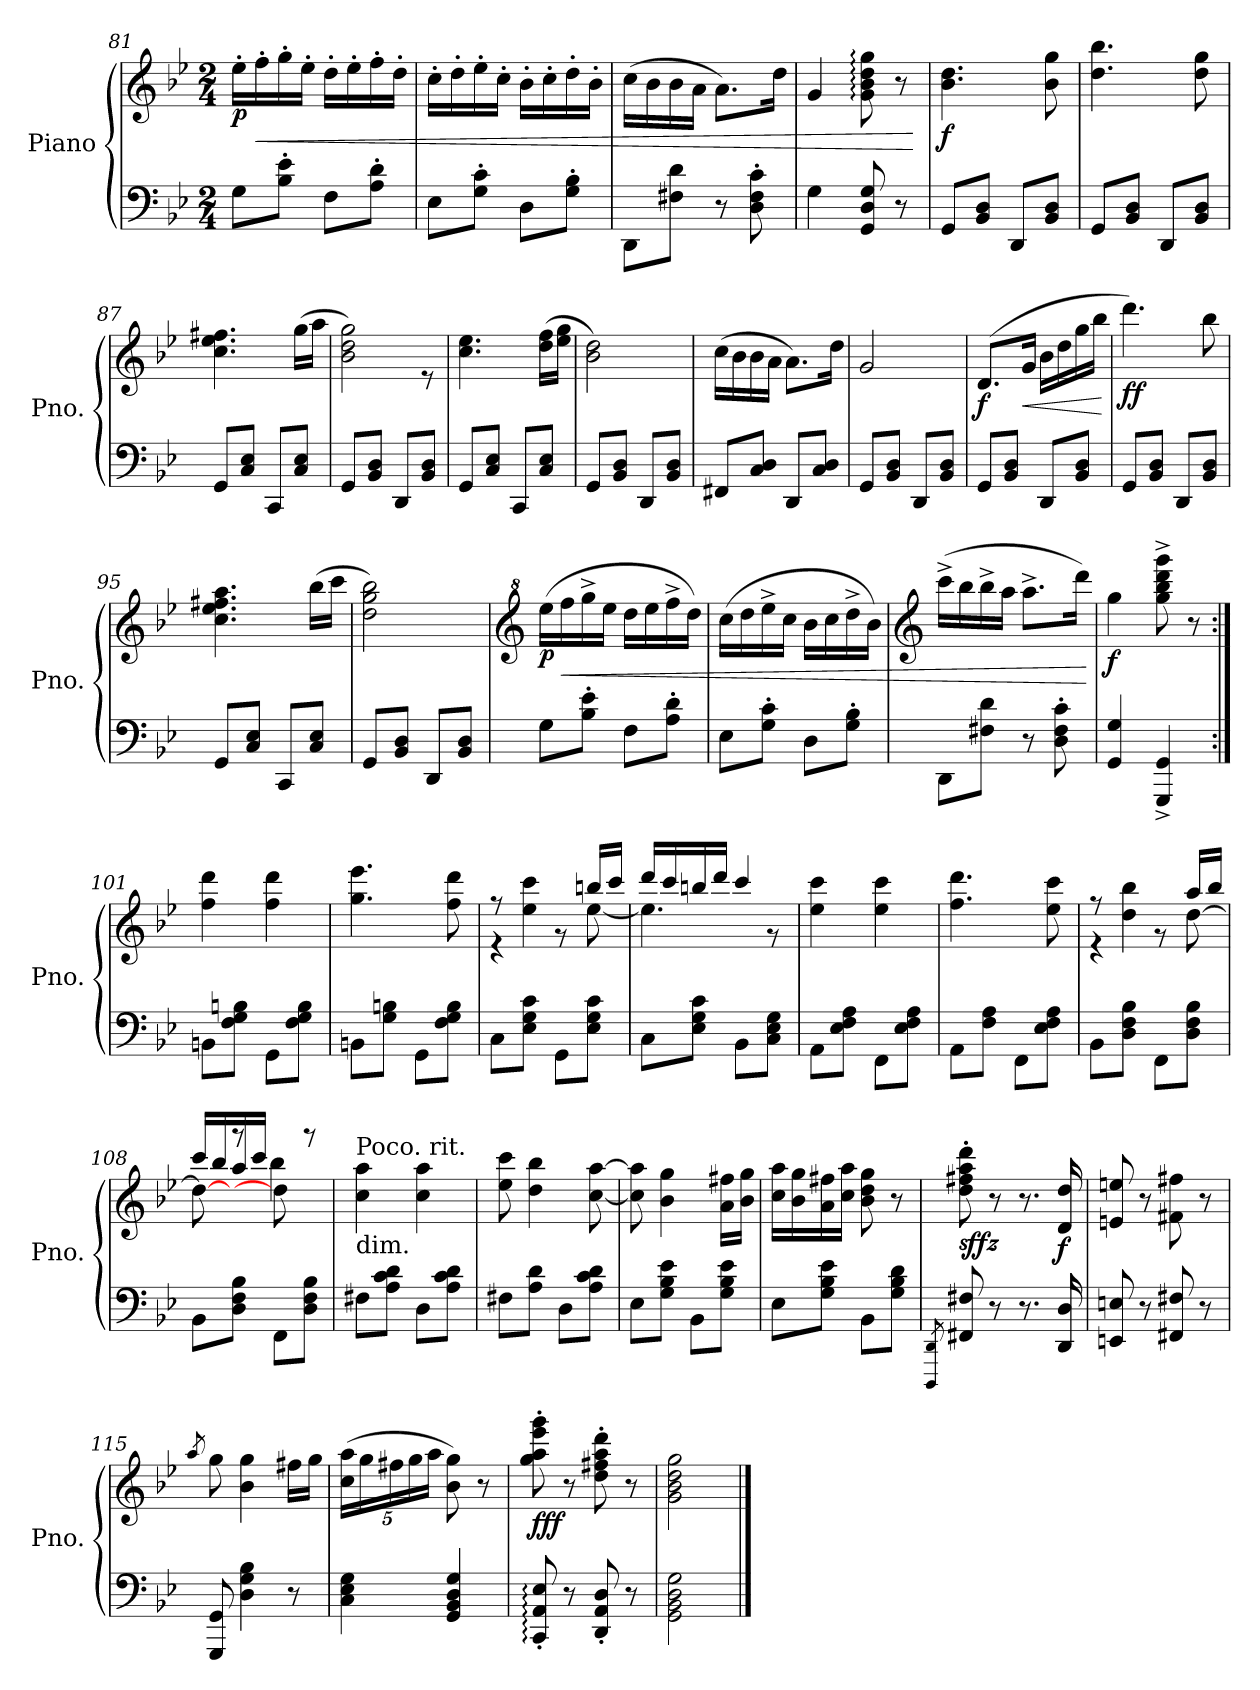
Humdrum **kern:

**kern	**kern	**dynam
*part1	*part1	*part1
*staff2	*staff1	*staff1/2
*I"Piano	*	*
*I'Pno.	*	*
*clefF4	*clefG2	*
*k[b-e-]	*k[b-e-]	*
*M2/4	*M2/4	*
=81	=81	=81
!	!	!LO:DY:b
8G\L	16ee-'\LL	p
!	!	!LO:HP:b
.	16ff'\	<
8B-\' 8e-\'J	16gg'\	.
.	16ee-'\JJ	.
8F\L	16dd'\LL	.
.	16ee-'\	.
8A\' 8d\'J	16ff'\	.
.	16dd'\JJ	.
=82	=82	=82
8E-\L	16cc'\LL	.
.	16dd'\	.
8G\' 8c\'J	16ee-'\	.
.	16cc'\JJ	.
8D\L	16b-'\LL	.
.	16cc'\	.
8G\' 8B-\'J	16dd'\	.
.	16b-'\JJ	.
=83	=83	=83
8DD\L	(16cc\LL	.
.	16b-\	.
8F#X\ 8d\J	16b-\	.
.	16a\JJ	.
8r	8.a\L)	.
8D\' 8F#\' 8c\'	.	.
.	16dd\Jk	.
=84	=84	=84
4G\	4g/	.
8GG/ 8D/ 8G/	8g\: 8b-\: 8dd\: 8gg\:	.
8r	8r	.
.	.	[
=85	=85	=85
!	!	!LO:DY:b
8GG/L	4.b-\ 4.dd\	f
8BB-/ 8D/J	.	.
8DD/L	.	.
8BB-/ 8D/J	8b-\ 8gg\	.
=86	=86	=86
8GG/L	4.dd\ 4.bb-\	.
8BB-/ 8D/J	.	.
8DD/L	.	.
8BB-/ 8D/J	8dd\ 8gg\	.
=87	=87	=87
8GG/L	4.cc\ 4.ee-\ 4.ff#X\	.
8C/ 8E-/J	.	.
8CC/L	.	.
8C/ 8E-/J	(16gg\LL	.
.	16aa\JJ	.
=88	=88	=88
*	*^	*
8GG/L	2b-\ 2dd\ 2gg\)	4.ryy	.
8BB-/ 8D/J	.	.	.
8DD/L	.	.	.
8BB-/ 8D/J	.	8r	.
*	*v	*v	*
=89	=89	=89
8GG/L	4.cc\ 4.ee-\	.
8C/ 8E-/J	.	.
8CC/L	.	.
8C/ 8E-/J	(16dd\ 16ff\LL	.
.	16ee-\ 16gg\JJ	.
=90	=90	=90
8GG/L	2b-\ 2dd\)	.
8BB-/ 8D/J	.	.
8DD/L	.	.
8BB-/ 8D/J	.	.
=91	=91	=91
8FF#X/L	(16cc\LL	.
.	16b-\	.
8C/ 8D/J	16b-\	.
.	16a\JJ	.
8DD/L	8.a\L)	.
8C/ 8D/J	.	.
.	16dd\Jk	.
=92	=92	=92
8GG/L	2g/	.
8BB-/ 8D/J	.	.
8DD/L	.	.
8BB-/ 8D/J	.	.
=93	=93	=93
!	!	!LO:DY:b
8GG/L	(8.d/L	f
8BB-/ 8D/J	.	.
!	!	!LO:HP:b
.	16g/Jk	<
8DD/L	16b-\LL	.
.	16dd\	.
8BB-/ 8D/J	16gg\	.
.	16bb-\JJ	.
.	.	[
=94	=94	=94
!	!	!LO:DY:b
8GG/L	4.ddd\)	ff
8BB-/ 8D/J	.	.
8DD/L	.	.
8BB-/ 8D/J	8bb-\	.
=95	=95	=95
8GG/L	4.cc\ 4.ee-\ 4.ff#X\ 4.aa\	.
8C/ 8E-/J	.	.
8CC/L	.	.
8C/ 8E-/J	(16bb-\LL	.
.	16ccc\JJ	.
=96	=96	=96
8GG/L	2dd\ 2gg\ 2bb-\)	.
8BB-/ 8D/J	.	.
8DD/L	.	.
8BB-/ 8D/J	.	.
=97	=97	=97
*	*clefG^2	*
!	!	!LO:DY:b
8G\L	(16eee-\LL	p
!	!	!LO:HP:b
.	16fff\	<
8B-\' 8e-\'J	16ggg^\	.
.	16eee-\JJ	.
8F\L	16ddd\LL	.
.	16eee-\	.
8A\' 8d\'J	16fff^\	.
.	16ddd\JJ)	.
=98	=98	=98
8E-\L	(16ccc\LL	.
.	16ddd\	.
8G\' 8c\'J	16eee-^\	.
.	16ccc\JJ	.
8D\L	16bb-\LL	.
.	16ccc\	.
8G\' 8B-\'J	16ddd^\	.
.	16bb-\JJ)	.
=99	=99	=99
*	*clefG2	*
8DD\L	(16ccc^\LL	.
.	16bb-\	.
8F#X\ 8d\J	16bb-^\	.
.	16aa\JJ	.
8r	8.aa^\L	.
8D\' 8F#\' 8c\'	.	.
.	16ddd\Jk)	.
.	.	[
=100	=100	=100
!	!	!LO:DY:b
4GG/ 4G/	4gg\	f
4GGG/^ 4GG/^	8gg\^ 8bb-\^ 8ddd\^ 8ggg\^	.
.	8r	.
=101:|!	=101:|!	=101:|!
8BBn\L	4ff\ 4ddd\	.
8F\ 8G\ 8Bn\J	.	.
8GG\L	4ff\ 4ddd\	.
8F\ 8G\ 8B\J	.	.
=102	=102	=102
8BBn\L	4.gg\ 4.eee-\	.
8G\ 8Bn\J	.	.
8GG\L	.	.
8F\ 8G\ 8B\J	8ff\ 8ddd\	.
=103	=103	=103
*	*^	*
8C\L	8r	4r	.
8E-\ 8G\ 8c\J	4ee-\ 4ccc\	.	.
8GG\L	.	8r	.
8E-\ 8G\ 8c\J	16bbn/LL	[8ee-\	.
.	16ccc/JJ	.	.
=104	=104	=104	=104
8C\L	16ddd/LL	4.ee-\]	.
.	16ccc/	.	.
8E-\ 8G\ 8c\J	16bbn/	.	.
.	16ddd/JJ	.	.
8BB-\L	4ccc/	.	.
8C\ 8E-\ 8G\J	.	8r	.
*	*v	*v	*
=105	=105	=105
8AA\L	4ee-\ 4ccc\	.
8E-\ 8F\ 8A\J	.	.
8FF\L	4ee-\ 4ccc\	.
8E-\ 8F\ 8A\J	.	.
=106	=106	=106
8AA\L	4.ff\ 4.ddd\	.
8F\ 8A\J	.	.
8FF\L	.	.
8E-\ 8F\ 8A\J	8ee-\ 8ccc\	.
=107	=107	=107
*	*^	*
8BB-\L	8r	4r	.
8D\ 8F\ 8B-\J	4dd\ 4bb-\	.	.
8FF\L	.	8r	.
8D\ 8F\ 8B-\J	[8dd\	16aa/LL	.
.	.	16bb-/JJ	.
=108	=108	=108	=108
8BB-\L	8dd\_	16ccc/LL	.
.	.	16bb-/	.
8D\ 8F\ 8B-\J	8r	16aa/	.
.	.	16ccc/JJ	.
8FF\L	8dd\]	4bb-\	.
8D\ 8F\ 8B-\J	8r	.	.
*	*v	*v	*
=109	=109	=109
!	!LO:TX:a:t=Poco. rit.	!
!	!LO:TX:b:t=dim.	!
8F#X\L	4cc\ 4aa\	.
8A\ 8c\ 8d\J	.	.
8D\L	4cc\ 4aa\	.
8A\ 8c\ 8d\J	.	.
=110	=110	=110
8F#X\L	8ee-\ 8ccc\	.
8A\ 8d\J	4dd\ 4bb-\	.
8D\L	.	.
8A\ 8c\ 8d\J	[8cc\ [8aa\	.
=111	=111	=111
8E-\L	8cc\] 8aa\]	.
8G\ 8B-\ 8e-\J	4b-\ 4gg\	.
8BB-\L	.	.
8G\ 8B-\ 8e-\J	16a\ 16ff#X\LL	.
.	16b-\ 16gg\JJ	.
=112	=112	=112
8E-\L	16cc\ 16aa\LL	.
.	16b-\ 16gg\	.
8G\ 8B-\ 8e-\J	16a\ 16ff#X\	.
.	16cc\ 16aa\JJ	.
8BB-\L	8b-\ 8dd\ 8gg\	.
8G\ 8B-\ 8d\J	8r	.
=113	=113	=113
8qDDD/ 8qDD/	.	.
!	!	!LO:DY:b
8FF#X/ 8F#X/	8dd\' 8ff#X\' 8aa\' 8ddd\'	sffz
8r	8r	.
8.r	8.r	.
!	!	!LO:DY:b
16DD/ 16D/	16d/ 16dd/	f
=114	=114	=114
8EEn/ 8En/	8en/ 8een/	.
8r	8r	.
8FF#X/ 8F#X/	8f#X\ 8ff#X\	.
8r	8r	.
=115	=115	=115
.	8qaa/	.
8GGG/ 8GG/	8gg\	.
4D\ 4G\ 4B-\	4b-\ 4gg\	.
8r	16ff#X\LL	.
.	16gg\JJ	.
=116	=116	=116
*	*Xbrackettup	*
4C\ 4E-\ 4G\	(20cc\ 20aa\LL	.
.	20gg\	.
.	20ff#X\	.
.	20gg\	.
.	20aa\JJ	.
4GG/ 4BB-/ 4D/ 4G/	8b-\ 8gg\)	.
.	8r	.
=117	=117	=117
!	!	!LO:DY:b
8CC/:' 8AA/:' 8E-/:'	8gg\' 8aa\' 8eee-\' 8ggg\'	fff
8r	8r	.
8DD/' 8AA/' 8D/'	8dd\' 8ff#X\' 8aa\' 8ddd\'	.
8r	8r	.
=118	=118	=118
2GG\ 2BB-\ 2D\ 2G\	2g\ 2b-\ 2dd\ 2gg\	.
==	==	==
*-	*-	*-
